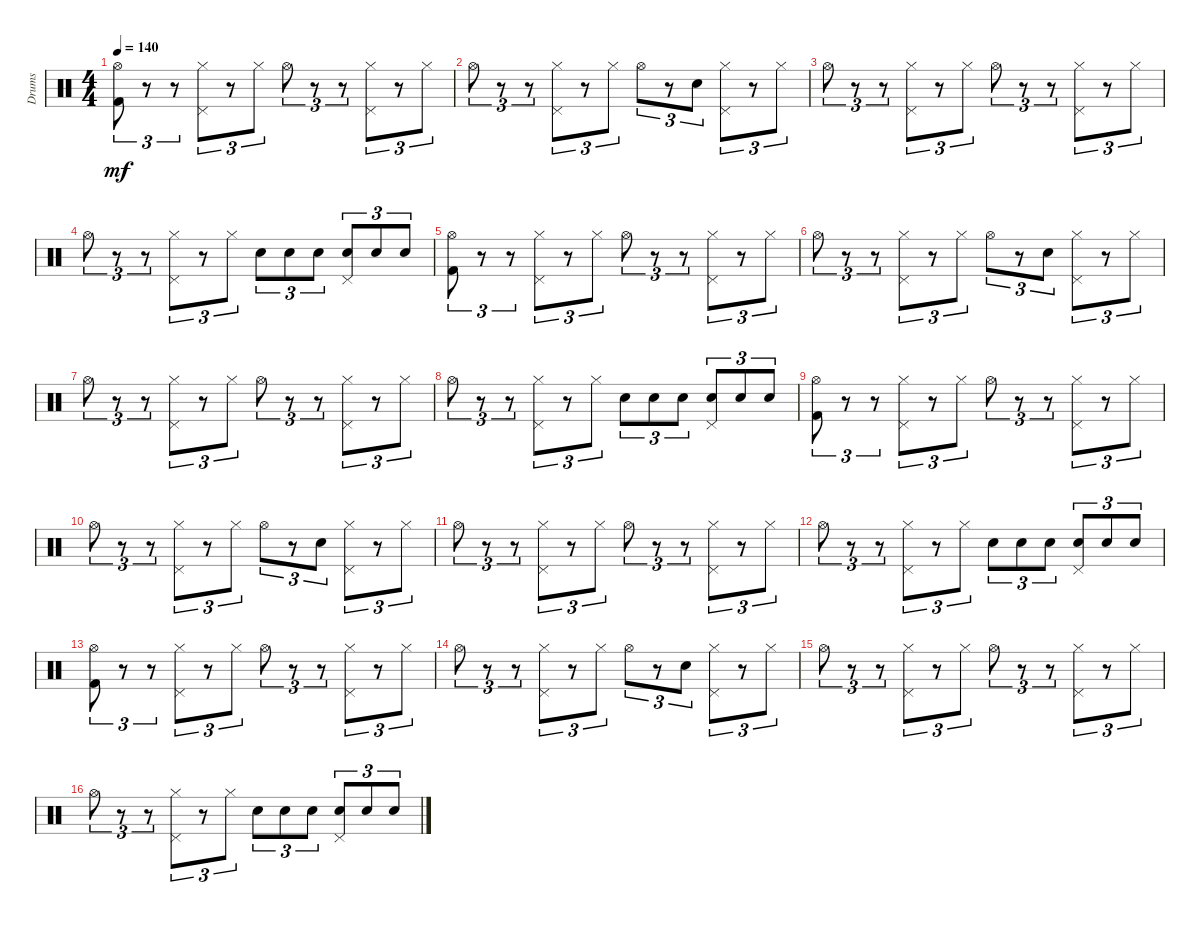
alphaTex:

\defaultSystemsLayout 4
\bracketExtendMode groupsimilarinstruments
\multiBarRest
\otherSystemsTrackNameOrientation horizontal
\track ("Drumkit" "Drums") {instrument percussion}
\staff {score}
\articulation defaults
\ts (4 4)
\tempo 140
\clef neutral
\ks c
("Kick (hit) 2" "Hi-Hat (open)").8{tu (3 2) dy mf beam Down} r.8{tu (3 2) beam Down} r.8{tu (3 2) beam Down} ("Hi-Hat (closed)" "Pedal Hi-Hat (hit)").8{tu (3 2) beam Down} r.8{tu (3 2) beam Down} "Hi-Hat (closed)".8{tu (3 2) beam Down} "Hi-Hat (open)".8{tu (3 2) beam Down} r.8{tu (3 2) beam Down} r.8{tu (3 2) beam Down} ("Hi-Hat (closed)" "Pedal Hi-Hat (hit)").8{tu (3 2) beam Down} r.8{tu (3 2) beam Down} "Hi-Hat (closed)".8{tu (3 2) beam Down} |
"Hi-Hat (open)".8{tu (3 2) beam Down} r.8{tu (3 2) beam Down} r.8{tu (3 2) beam Down} ("Hi-Hat (closed)" "Pedal Hi-Hat (hit)").8{tu (3 2) beam Down} r.8{tu (3 2) beam Down} "Hi-Hat (closed)".8{tu (3 2) beam Down} "Hi-Hat (open)".8{tu (3 2) beam Down} r.8{tu (3 2) beam Down} "Snare (hit) 2".8{tu (3 2) beam Down} ("Hi-Hat (closed)" "Pedal Hi-Hat (hit)").8{tu (3 2) beam Down} r.8{tu (3 2) beam Down} "Hi-Hat (closed)".8{tu (3 2) beam Down} |
"Hi-Hat (open)".8{tu (3 2) beam Down} r.8{tu (3 2) beam Down} r.8{tu (3 2) beam Down} ("Hi-Hat (closed)" "Pedal Hi-Hat (hit)").8{tu (3 2) beam Down} r.8{tu (3 2) beam Down} "Hi-Hat (closed)".8{tu (3 2) beam Down} "Hi-Hat (open)".8{tu (3 2) beam Down} r.8{tu (3 2) beam Down} r.8{tu (3 2) beam Down} ("Hi-Hat (closed)" "Pedal Hi-Hat (hit)").8{tu (3 2) beam Down} r.8{tu (3 2) beam Down} "Hi-Hat (closed)".8{tu (3 2) beam Down} |
"Hi-Hat (open)".8{tu (3 2) beam Down} r.8{tu (3 2) beam Down} r.8{tu (3 2) beam Down} ("Hi-Hat (closed)" "Pedal Hi-Hat (hit)").8{tu (3 2) beam Down} r.8{tu (3 2) beam Down} "Hi-Hat (closed)".8{tu (3 2) beam Down} "Snare (hit) 2".8{tu (3 2) beam Down} "Snare (hit) 2".8{tu (3 2) beam Down} "Snare (hit) 2".8{tu (3 2) beam Down} ("Pedal Hi-Hat (hit)" "Snare (hit) 2").8{tu (3 2) beam Up} "Snare (hit) 2".8{tu (3 2) beam Up} "Snare (hit) 2".8{tu (3 2) beam Up} |
("Kick (hit) 2" "Hi-Hat (open)").8{tu (3 2) beam Down} r.8{tu (3 2) beam Down} r.8{tu (3 2) beam Down} ("Hi-Hat (closed)" "Pedal Hi-Hat (hit)").8{tu (3 2) beam Down} r.8{tu (3 2) beam Down} "Hi-Hat (closed)".8{tu (3 2) beam Down} "Hi-Hat (open)".8{tu (3 2) beam Down} r.8{tu (3 2) beam Down} r.8{tu (3 2) beam Down} ("Hi-Hat (closed)" "Pedal Hi-Hat (hit)").8{tu (3 2) beam Down} r.8{tu (3 2) beam Down} "Hi-Hat (closed)".8{tu (3 2) beam Down} |
"Hi-Hat (open)".8{tu (3 2) beam Down} r.8{tu (3 2) beam Down} r.8{tu (3 2) beam Down} ("Hi-Hat (closed)" "Pedal Hi-Hat (hit)").8{tu (3 2) beam Down} r.8{tu (3 2) beam Down} "Hi-Hat (closed)".8{tu (3 2) beam Down} "Hi-Hat (open)".8{tu (3 2) beam Down} r.8{tu (3 2) beam Down} "Snare (hit) 2".8{tu (3 2) beam Down} ("Hi-Hat (closed)" "Pedal Hi-Hat (hit)").8{tu (3 2) beam Down} r.8{tu (3 2) beam Down} "Hi-Hat (closed)".8{tu (3 2) beam Down} |
"Hi-Hat (open)".8{tu (3 2) beam Down} r.8{tu (3 2) beam Down} r.8{tu (3 2) beam Down} ("Hi-Hat (closed)" "Pedal Hi-Hat (hit)").8{tu (3 2) beam Down} r.8{tu (3 2) beam Down} "Hi-Hat (closed)".8{tu (3 2) beam Down} "Hi-Hat (open)".8{tu (3 2) beam Down} r.8{tu (3 2) beam Down} r.8{tu (3 2) beam Down} ("Hi-Hat (closed)" "Pedal Hi-Hat (hit)").8{tu (3 2) beam Down} r.8{tu (3 2) beam Down} "Hi-Hat (closed)".8{tu (3 2) beam Down} |
"Hi-Hat (open)".8{tu (3 2) beam Down} r.8{tu (3 2) beam Down} r.8{tu (3 2) beam Down} ("Hi-Hat (closed)" "Pedal Hi-Hat (hit)").8{tu (3 2) beam Down} r.8{tu (3 2) beam Down} "Hi-Hat (closed)".8{tu (3 2) beam Down} "Snare (hit) 2".8{tu (3 2) beam Down} "Snare (hit) 2".8{tu (3 2) beam Down} "Snare (hit) 2".8{tu (3 2) beam Down} ("Pedal Hi-Hat (hit)" "Snare (hit) 2").8{tu (3 2) beam Up} "Snare (hit) 2".8{tu (3 2) beam Up} "Snare (hit) 2".8{tu (3 2) beam Up} |
("Kick (hit) 2" "Hi-Hat (open)").8{tu (3 2) beam Down} r.8{tu (3 2) beam Down} r.8{tu (3 2) beam Down} ("Hi-Hat (closed)" "Pedal Hi-Hat (hit)").8{tu (3 2) beam Down} r.8{tu (3 2) beam Down} "Hi-Hat (closed)".8{tu (3 2) beam Down} "Hi-Hat (open)".8{tu (3 2) beam Down} r.8{tu (3 2) beam Down} r.8{tu (3 2) beam Down} ("Hi-Hat (closed)" "Pedal Hi-Hat (hit)").8{tu (3 2) beam Down} r.8{tu (3 2) beam Down} "Hi-Hat (closed)".8{tu (3 2) beam Down} |
"Hi-Hat (open)".8{tu (3 2) beam Down} r.8{tu (3 2) beam Down} r.8{tu (3 2) beam Down} ("Hi-Hat (closed)" "Pedal Hi-Hat (hit)").8{tu (3 2) beam Down} r.8{tu (3 2) beam Down} "Hi-Hat (closed)".8{tu (3 2) beam Down} "Hi-Hat (open)".8{tu (3 2) beam Down} r.8{tu (3 2) beam Down} "Snare (hit) 2".8{tu (3 2) beam Down} ("Hi-Hat (closed)" "Pedal Hi-Hat (hit)").8{tu (3 2) beam Down} r.8{tu (3 2) beam Down} "Hi-Hat (closed)".8{tu (3 2) beam Down} |
"Hi-Hat (open)".8{tu (3 2) beam Down} r.8{tu (3 2) beam Down} r.8{tu (3 2) beam Down} ("Hi-Hat (closed)" "Pedal Hi-Hat (hit)").8{tu (3 2) beam Down} r.8{tu (3 2) beam Down} "Hi-Hat (closed)".8{tu (3 2) beam Down} "Hi-Hat (open)".8{tu (3 2) beam Down} r.8{tu (3 2) beam Down} r.8{tu (3 2) beam Down} ("Hi-Hat (closed)" "Pedal Hi-Hat (hit)").8{tu (3 2) beam Down} r.8{tu (3 2) beam Down} "Hi-Hat (closed)".8{tu (3 2) beam Down} |
"Hi-Hat (open)".8{tu (3 2) beam Down} r.8{tu (3 2) beam Down} r.8{tu (3 2) beam Down} ("Hi-Hat (closed)" "Pedal Hi-Hat (hit)").8{tu (3 2) beam Down} r.8{tu (3 2) beam Down} "Hi-Hat (closed)".8{tu (3 2) beam Down} "Snare (hit) 2".8{tu (3 2) beam Down} "Snare (hit) 2".8{tu (3 2) beam Down} "Snare (hit) 2".8{tu (3 2) beam Down} ("Pedal Hi-Hat (hit)" "Snare (hit) 2").8{tu (3 2) beam Up} "Snare (hit) 2".8{tu (3 2) beam Up} "Snare (hit) 2".8{tu (3 2) beam Up} |
("Kick (hit) 2" "Hi-Hat (open)").8{tu (3 2) beam Down} r.8{tu (3 2) beam Down} r.8{tu (3 2) beam Down} ("Hi-Hat (closed)" "Pedal Hi-Hat (hit)").8{tu (3 2) beam Down} r.8{tu (3 2) beam Down} "Hi-Hat (closed)".8{tu (3 2) beam Down} "Hi-Hat (open)".8{tu (3 2) beam Down} r.8{tu (3 2) beam Down} r.8{tu (3 2) beam Down} ("Hi-Hat (closed)" "Pedal Hi-Hat (hit)").8{tu (3 2) beam Down} r.8{tu (3 2) beam Down} "Hi-Hat (closed)".8{tu (3 2) beam Down} |
"Hi-Hat (open)".8{tu (3 2) beam Down} r.8{tu (3 2) beam Down} r.8{tu (3 2) beam Down} ("Hi-Hat (closed)" "Pedal Hi-Hat (hit)").8{tu (3 2) beam Down} r.8{tu (3 2) beam Down} "Hi-Hat (closed)".8{tu (3 2) beam Down} "Hi-Hat (open)".8{tu (3 2) beam Down} r.8{tu (3 2) beam Down} "Snare (hit) 2".8{tu (3 2) beam Down} ("Hi-Hat (closed)" "Pedal Hi-Hat (hit)").8{tu (3 2) beam Down} r.8{tu (3 2) beam Down} "Hi-Hat (closed)".8{tu (3 2) beam Down} |
"Hi-Hat (open)".8{tu (3 2) beam Down} r.8{tu (3 2) beam Down} r.8{tu (3 2) beam Down} ("Hi-Hat (closed)" "Pedal Hi-Hat (hit)").8{tu (3 2) beam Down} r.8{tu (3 2) beam Down} "Hi-Hat (closed)".8{tu (3 2) beam Down} "Hi-Hat (open)".8{tu (3 2) beam Down} r.8{tu (3 2) beam Down} r.8{tu (3 2) beam Down} ("Hi-Hat (closed)" "Pedal Hi-Hat (hit)").8{tu (3 2) beam Down} r.8{tu (3 2) beam Down} "Hi-Hat (closed)".8{tu (3 2) beam Down} |
"Hi-Hat (open)".8{tu (3 2) beam Down} r.8{tu (3 2) beam Down} r.8{tu (3 2) beam Down} ("Hi-Hat (closed)" "Pedal Hi-Hat (hit)").8{tu (3 2) beam Down} r.8{tu (3 2) beam Down} "Hi-Hat (closed)".8{tu (3 2) beam Down} "Snare (hit) 2".8{tu (3 2) beam Down} "Snare (hit) 2".8{tu (3 2) beam Down} "Snare (hit) 2".8{tu (3 2) beam Down} ("Pedal Hi-Hat (hit)" "Snare (hit) 2").8{tu (3 2) beam Up} "Snare (hit) 2".8{tu (3 2) beam Up} "Snare (hit) 2".8{tu (3 2) beam Up}
